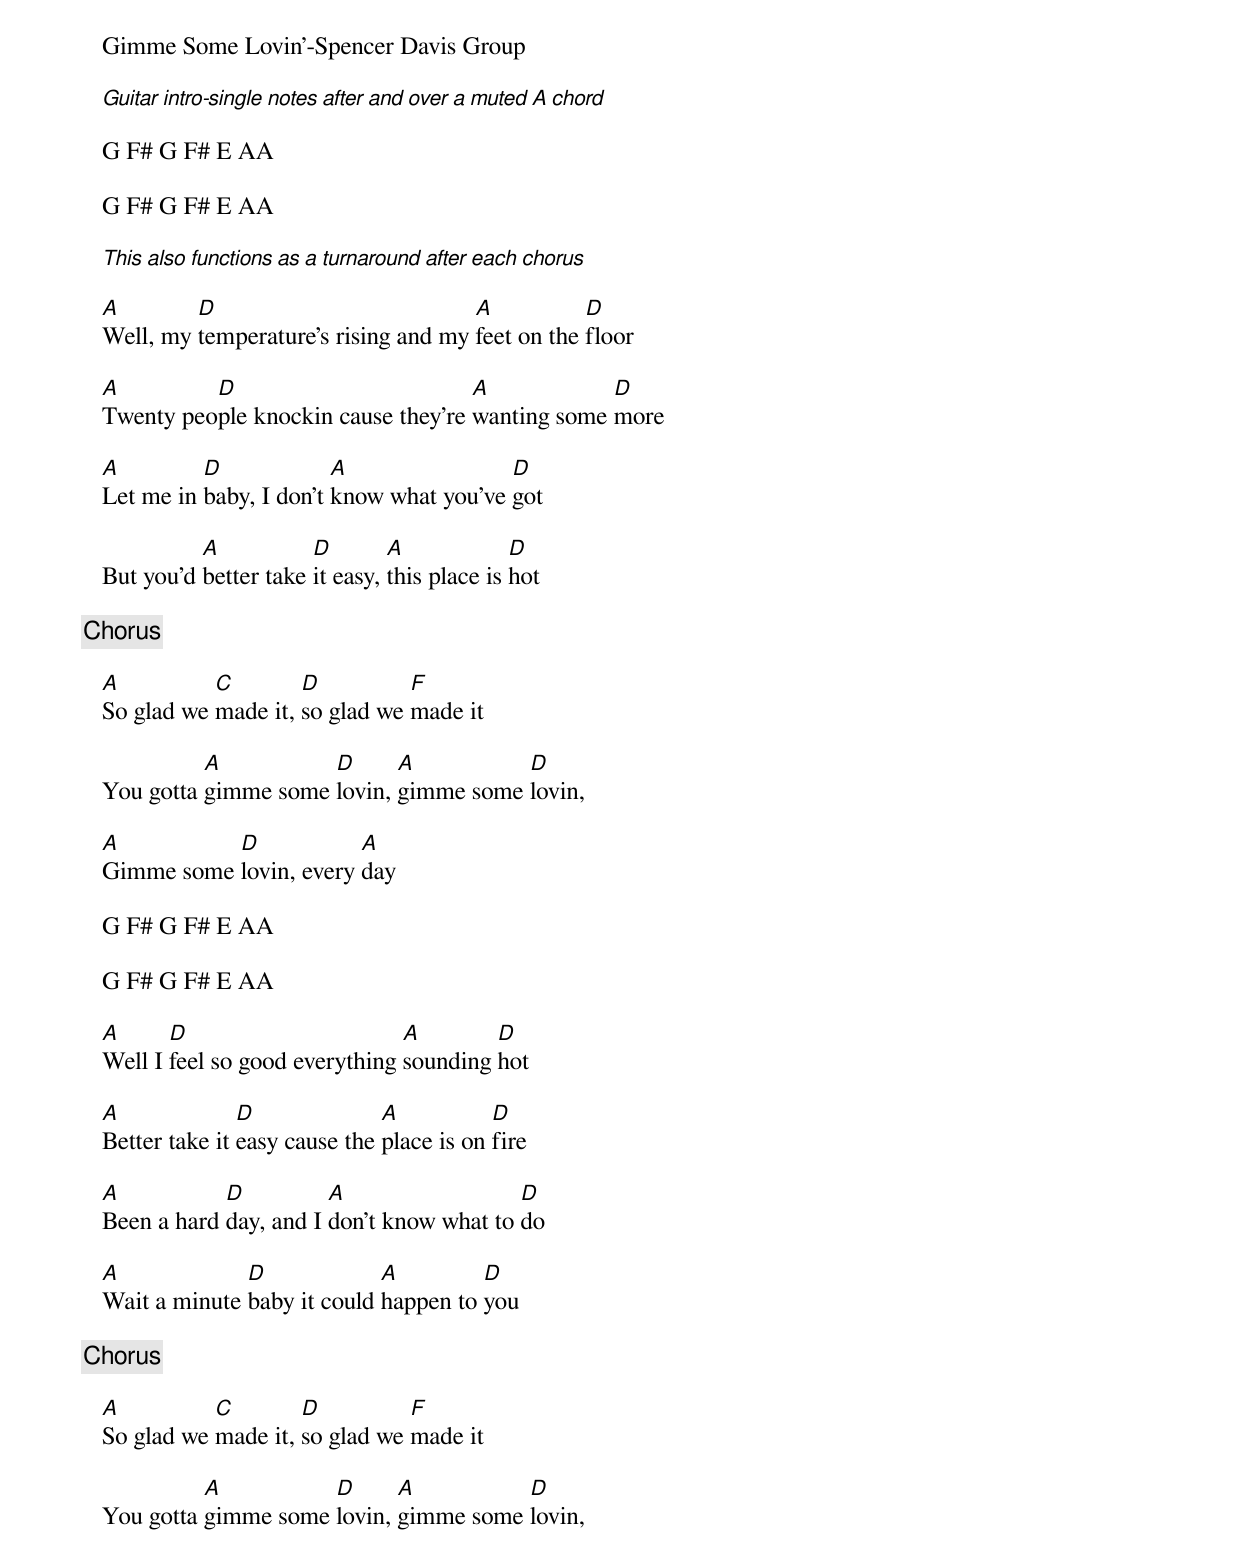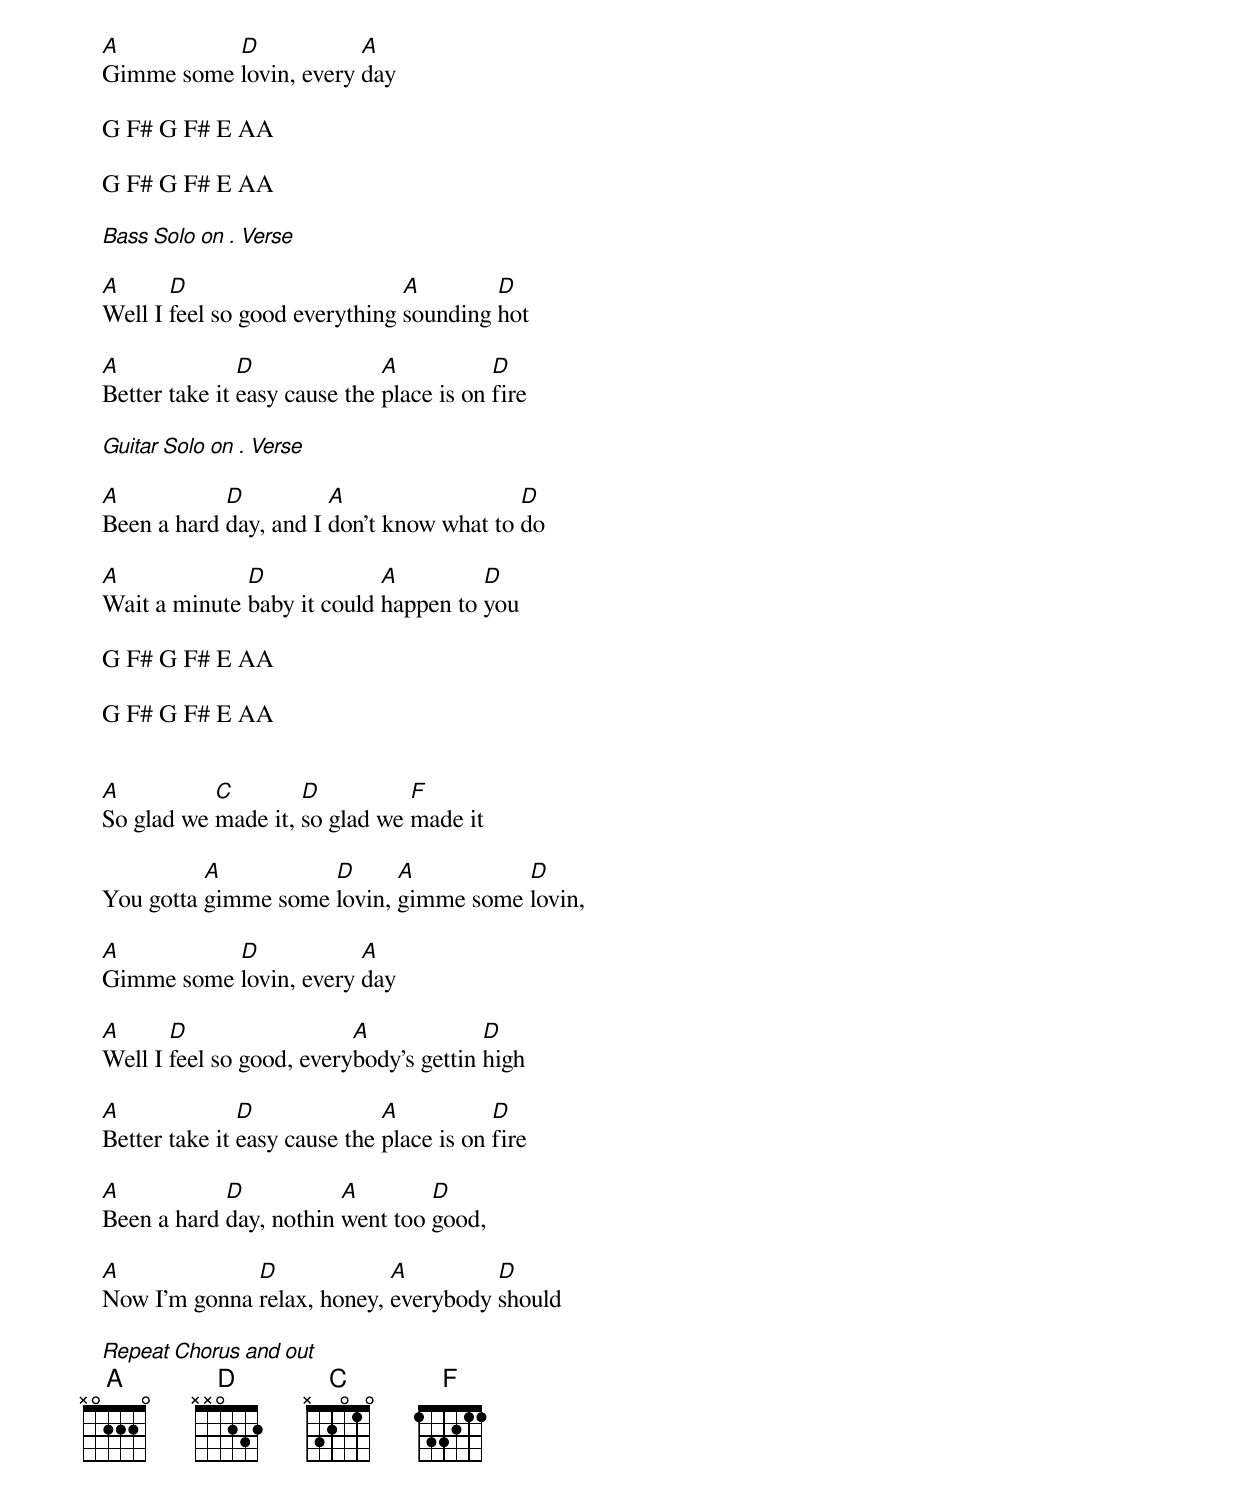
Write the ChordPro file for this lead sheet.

   Gimme Some Lovin'-Spencer Davis Group

   [Guitar intro-single notes after and over a muted A chord]

   G F# G F# E AA

   G F# G F# E AA

   [This also functions as a turnaround after each chorus]

   [A]Well, my [D]temperature's rising and my [A]feet on the [D]floor

   [A]Twenty peo[D]ple knockin cause they're [A]wanting some [D]more

   [A]Let me in [D]baby, I don't [A]know what you've [D]got

   But you'd [A]better take [D]it easy, [A]this place is [D]hot

   {c:Chorus}

   [A]So glad we [C]made it, [D]so glad we [F]made it

   You gotta [A]gimme some [D]lovin, [A]gimme some [D]lovin,

   [A]Gimme some [D]lovin, every [A]day

   G F# G F# E AA

   G F# G F# E AA

   [A]Well I [D]feel so good everything [A]sounding [D]hot

   [A]Better take it [D]easy cause the [A]place is on [D]fire

   [A]Been a hard [D]day, and I [A]don't know what to [D]do

   [A]Wait a minute [D]baby it could [A]happen to [D]you

   {c:Chorus}

   [A]So glad we [C]made it, [D]so glad we [F]made it

   You gotta [A]gimme some [D]lovin, [A]gimme some [D]lovin,

   [A]Gimme some [D]lovin, every [A]day

   G F# G F# E AA

   G F# G F# E AA

   [Bass Solo on . Verse]

   [A]Well I [D]feel so good everything [A]sounding [D]hot

   [A]Better take it [D]easy cause the [A]place is on [D]fire

   [Guitar Solo on . Verse]

   [A]Been a hard [D]day, and I [A]don't know what to [D]do

   [A]Wait a minute [D]baby it could [A]happen to [D]you

   G F# G F# E AA

   G F# G F# E AA

   {Harmonica solo over Chorus}

   [A]So glad we [C]made it, [D]so glad we [F]made it

   You gotta [A]gimme some [D]lovin, [A]gimme some [D]lovin,

   [A]Gimme some [D]lovin, every [A]day

   [A]Well I [D]feel so good, every[A]body's gettin [D]high

   [A]Better take it [D]easy cause the [A]place is on [D]fire

   [A]Been a hard [D]day, nothin [A]went too [D]good,

   [A]Now I'm gonna [D]relax, honey, [A]everybody [D]should

   [Repeat Chorus and out]
